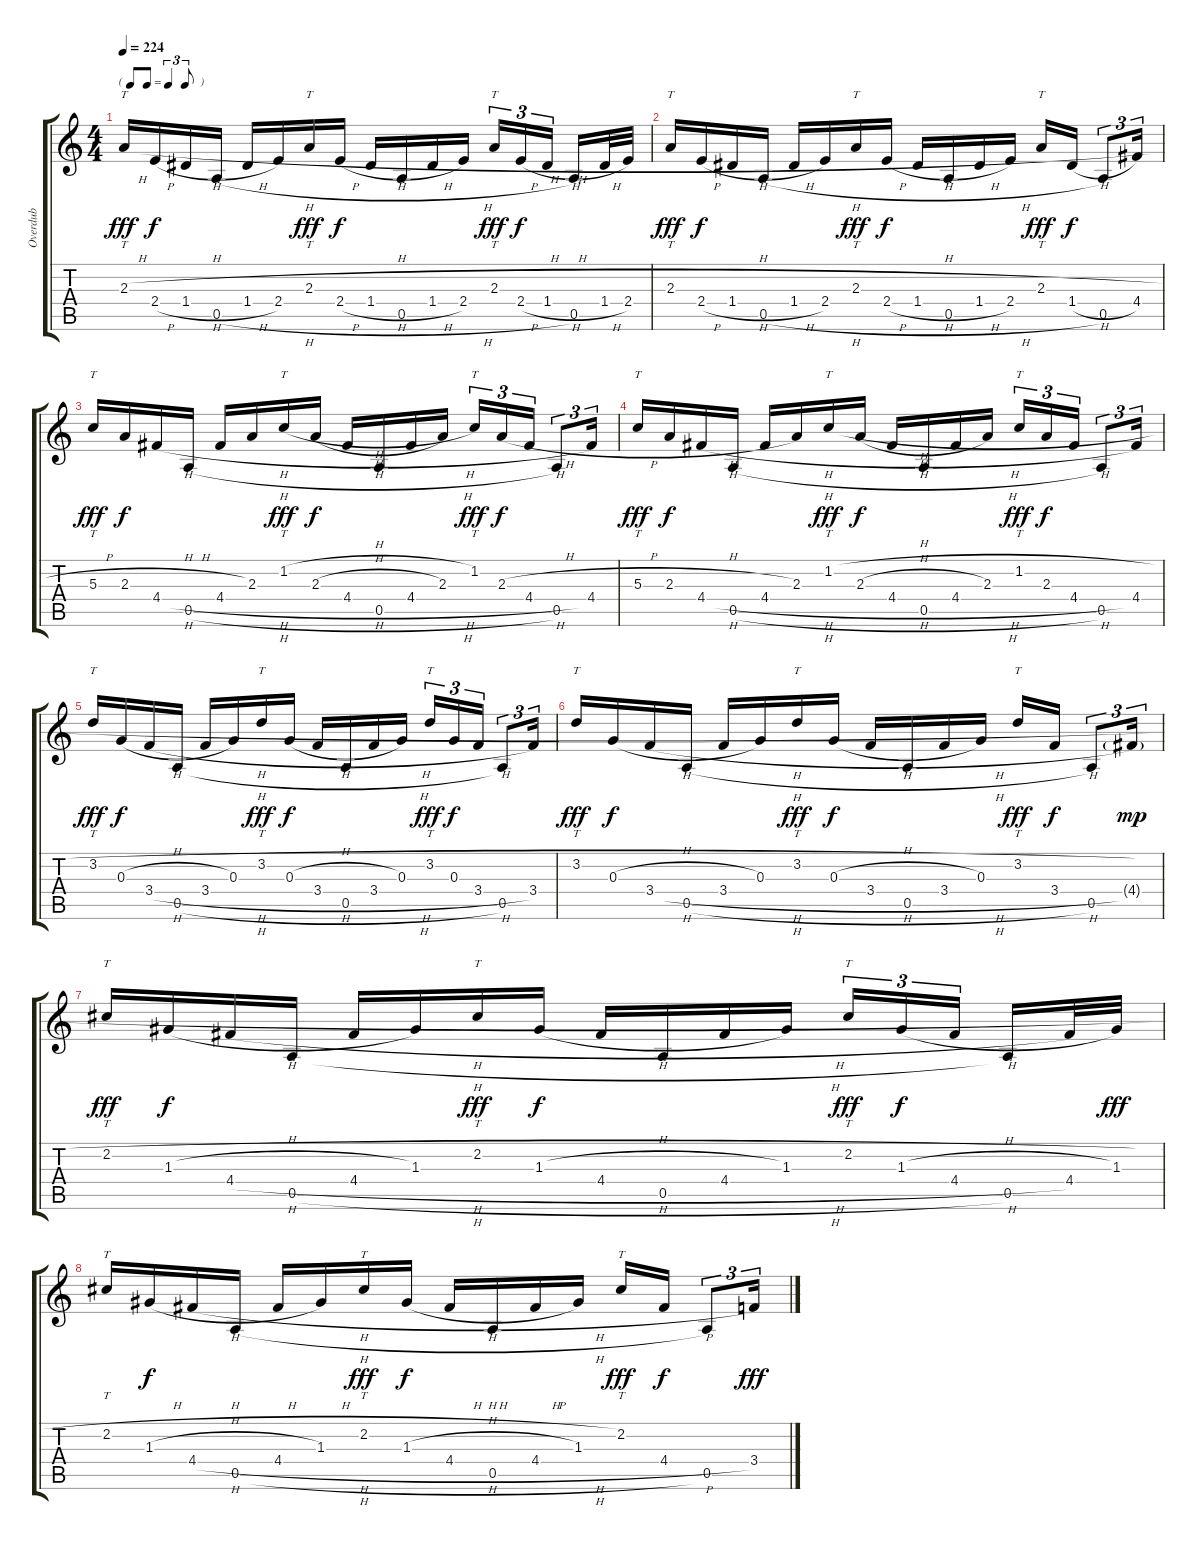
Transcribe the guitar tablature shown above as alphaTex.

\track ("Overdub" "Overdub") {instrument overdrivenguitar}
\staff {score tabs}
\tuning (E4 B3 G3 D3 A2 E2) {hide}
\ts (4 4)
\tf triplet8th
\tempo 224
\clef g2
\ks c
2.3{h}.16{tt dy fff} 2.4{h}.16{dy f} 1.4{h}.16 0.5{h}.16 1.4{h}.16 2.4.16 2.3{h}.16{tt dy fff} 2.4{h}.16{dy f} 1.4{h}.16 0.5{h}.16 1.4{h}.16 2.4.16 2.3{h}.16{tt tu (3 2) dy fff} 2.4{h}.16{tu (3 2) dy f} 1.4{h}.16{tu (3 2) beam splitsecondary} 0.5.16 1.4{h}.32 2.4.32 |
2.3{h}.16{tt dy fff} 2.4{h}.16{dy f} 1.4{h}.16 0.5{h}.16 1.4{h}.16 2.4.16 2.3{h}.16{tt dy fff} 2.4{h}.16{dy f} 1.4{h}.16 0.5{h}.16 1.4{h}.16 2.4.16 2.3{h}.16{tt dy fff} 1.4{h}.16{dy f} 0.5.8{tu (3 2)} 4.4.16{tu (3 2)} |
5.3{h}.16{tt dy fff} 2.3{h}.16{dy f} 4.4{h}.16 0.5{h}.16 4.4{h}.16 2.3.16 1.2{h}.16{tt dy fff} 2.3{h}.16{dy f} 4.4{h}.16 0.5{h}.16 4.4{h}.16 2.3.16 1.2.16{tt tu (3 2) dy fff} 2.3{h}.16{tu (3 2) dy f} 4.4{h}.16{tu (3 2)} 0.5.8{tu (3 2)} 4.4.16{tu (3 2)} |
5.3{h}.16{tt dy fff} 2.3{h}.16{dy f} 4.4{h}.16 0.5{h}.16 4.4{h}.16 2.3.16 1.2{h}.16{tt dy fff} 2.3{h}.16{dy f} 4.4{h}.16 0.5{h}.16 4.4{h}.16 2.3.16 1.2{h}.16{tt tu (3 2) dy fff} 2.3.16{tu (3 2) dy f} 4.4{h}.16{tu (3 2)} 0.5.8{tu (3 2)} 4.4.16{tu (3 2)} |
3.2{h}.16{tt dy fff} 0.3{h}.16{dy f} 3.4{h}.16 0.5{h}.16 3.4{h}.16 0.3.16 3.2{h}.16{tt dy fff} 0.3{h}.16{dy f} 3.4{h}.16 0.5{h}.16 3.4{h}.16 0.3.16 3.2{h}.16{tt tu (3 2) dy fff} 0.3.16{tu (3 2) dy f} 3.4{h}.16{tu (3 2)} 0.5.8{tu (3 2)} 3.4.16{tu (3 2)} |
3.2{h}.16{tt dy fff} 0.3{h}.16{dy f} 3.4{h}.16 0.5{h}.16 3.4{h}.16 0.3.16 3.2{h}.16{tt dy fff} 0.3{h}.16{dy f} 3.4{h}.16 0.5{h}.16 3.4{h}.16 0.3.16 3.2{h}.16{tt dy fff} 3.4{h}.16{dy f} 0.5.8{tu (3 2)} 4.4{g}.16{tu (3 2) dy mp} |
2.2{h}.16{tt dy fff} 1.3{h}.16{dy f} 4.4{h}.16 0.5{h}.16 4.4{h}.16 1.3.16 2.2{h}.16{tt dy fff} 1.3{h}.16{dy f} 4.4{h}.16 0.5{h}.16 4.4{h}.16 1.3.16 2.2{h}.16{tt tu (3 2) dy fff} 1.3{h}.16{tu (3 2) dy f} 4.4{h}.16{tu (3 2) beam splitsecondary} 0.5.16 4.4.32 1.3.32{dy fff} |
2.2{h}.16{tt} 1.3{h}.16{dy f} 4.4{h}.16 0.5{h}.16 4.4{h}.16 1.3.16 2.2{h}.16{tt dy fff} 1.3{h}.16{dy f} 4.4{h}.16 0.5{h}.16 4.4{h}.16 1.3.16 2.2{h}.16{tt dy fff} 4.4{h}.16{dy f} 0.5.8{tu (3 2)} 3.4.16{tu (3 2) dy fff}
